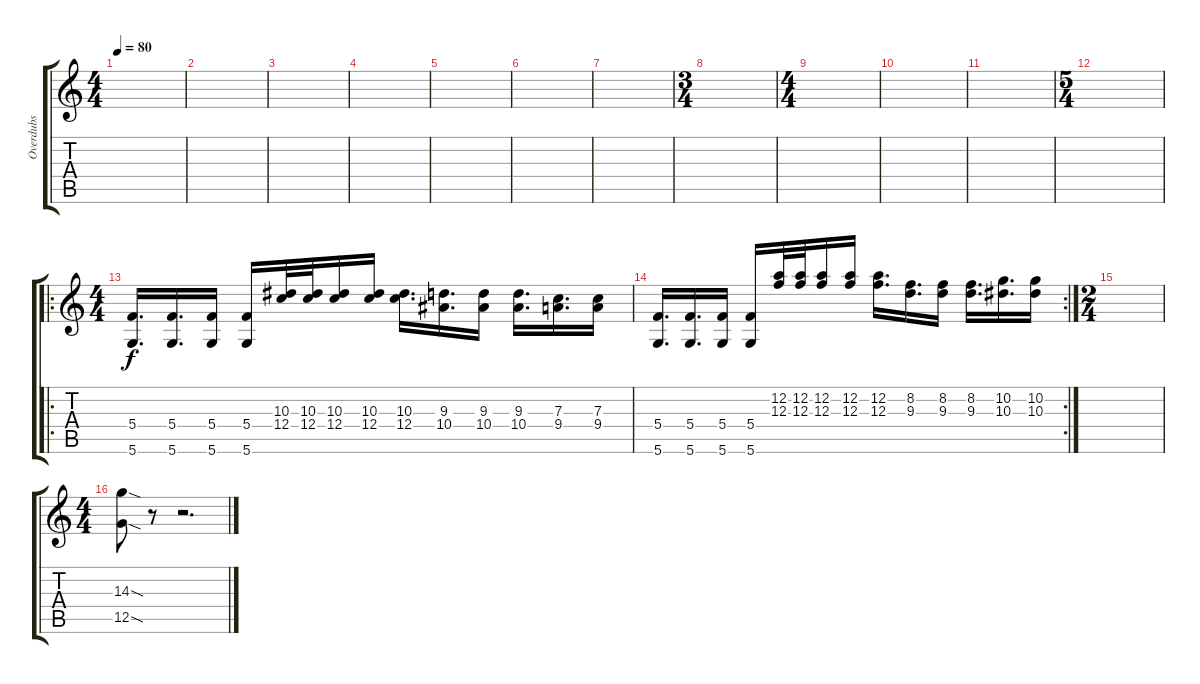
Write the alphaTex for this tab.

\track ("Overdubs" "Overdubs") {instrument distortionguitar}
\staff {score tabs}
\tuning (D4 A3 F3 C3 G2 D2) {hide}
\ts (4 4)
\tempo 80
\clef g2
\ks c
|
|
|
|
|
|
|
\ts (3 4)
|
\ts (4 4)
|
|
|
\ts (5 4)
|
\ro
\ts (4 4)
(5.4 5.6).16{d} (5.4 5.6).16{d} (5.4 5.6).16 (5.4 5.6).16 (10.3 12.4).32 (10.3 12.4).32 (10.3 12.4).16 (10.3 12.4).16 (10.3 12.4).16{d} (9.3 10.4).16{d} (9.3 10.4).16 (9.3 10.4).16{d} (7.3 9.4).16{d} (7.3 9.4).16 |
\rc 2
(5.4 5.6).16{d} (5.4 5.6).16{d} (5.4 5.6).16 (5.4 5.6).16 (12.2 12.3).32 (12.2 12.3).32 (12.2 12.3).16 (12.2 12.3).16 (12.2 12.3).16{d} (8.2 9.3).16{d} (8.2 9.3).16 (8.2 9.3).16{d} (10.2 10.3).16{d} (10.2 10.3).16 |
\ts (2 4)
|
\ts (4 4)
(14.3{sod} 12.5{sod}).8 r.8 r.2{d}
